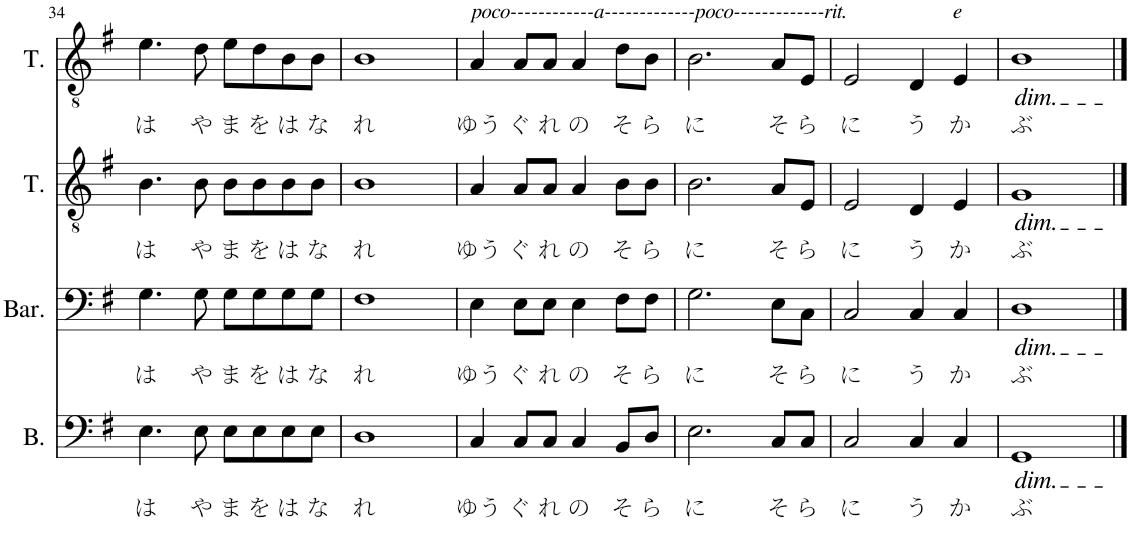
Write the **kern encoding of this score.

**kern	**text	**kern	**text	**kern	**text	**kern	**text
*part4	*part4	*part3	*part3	*part2	*part2	*part1	*part1
*staff4	*staff4	*staff3	*staff3	*staff2	*staff2	*staff1	*staff1
*I"バス	*	*I"バリトン	*	*I"テナー2	*	*I"テナー1	*
!!LO:PB:g=z
*clefF4	*	*clefF4	*	*clefGv2	*	*clefGv2	*
*k[f#]	*	*k[f#]	*	*k[f#]	*	*k[f#]	*
*M4/4	*	*M4/4	*	*M4/4	*	*M4/4	*
*met(c)	*	*met(c)	*	*met(c)	*	*met(c)	*
=34	=34	=34	=34	=34	=34	=34	=34
!	!LO:LY:b	!	!LO:LY:b	!	!LO:LY:b	!	!LO:LY:b
4.E\	は	4.G\	は	4.B\	は	4.e\	は
!	!LO:LY:b	!	!LO:LY:b	!	!LO:LY:b	!	!LO:LY:b
8E\	や	8G\	や	8B\	や	8d\	や
!	!LO:LY:b	!	!LO:LY:b	!	!LO:LY:b	!	!LO:LY:b
8E\L	ま	8G\L	ま	8B\L	ま	8e\L	ま
!	!LO:LY:b	!	!LO:LY:b	!	!LO:LY:b	!	!LO:LY:b
8E\	を	8G\	を	8B\	を	8d\	を
!	!LO:LY:b	!	!LO:LY:b	!	!LO:LY:b	!	!LO:LY:b
8E\	は	8G\	は	8B\	は	8B\	は
!	!LO:LY:b	!	!LO:LY:b	!	!LO:LY:b	!	!LO:LY:b
8E\J	な	8G\J	な	8B\J	な	8B\J	な
=35	=35	=35	=35	=35	=35	=35	=35
!	!LO:LY:b	!	!LO:LY:b	!	!LO:LY:b	!	!LO:LY:b
1D	れ	1F#	れ	1B	れ	1B	れ
=36	=36	=36	=36	=36	=36	=36	=36
!	!	!	!	!	!	!LO:TX:a:i:t=poco------------a-------------poco-------------rit.	!
!	!LO:LY:b	!	!LO:LY:b	!	!LO:LY:b	!	!LO:LY:b
4C/	ゆう	4E\	ゆう	4A/	ゆう	4A/	ゆう
!	!LO:LY:b	!	!LO:LY:b	!	!LO:LY:b	!	!LO:LY:b
8C/L	ぐ	8E\L	ぐ	8A/L	ぐ	8A/L	ぐ
!	!LO:LY:b	!	!LO:LY:b	!	!LO:LY:b	!	!LO:LY:b
8C/J	れ	8E\J	れ	8A/J	れ	8A/J	れ
!	!LO:LY:b	!	!LO:LY:b	!	!LO:LY:b	!	!LO:LY:b
4C/	の	4E\	の	4A/	の	4A/	の
!	!LO:LY:b	!	!LO:LY:b	!	!LO:LY:b	!	!LO:LY:b
8BB/L	そ	8F#\L	そ	8B\L	そ	8d\L	そ
!	!LO:LY:b	!	!LO:LY:b	!	!LO:LY:b	!	!LO:LY:b
8D/J	ら	8F#\J	ら	8B\J	ら	8B\J	ら
=37	=37	=37	=37	=37	=37	=37	=37
!	!LO:LY:b	!	!LO:LY:b	!	!LO:LY:b	!	!LO:LY:b
2.E\	に	2.G\	に	2.B\	に	2.B\	に
!	!LO:LY:b	!	!LO:LY:b	!	!LO:LY:b	!	!LO:LY:b
8C/L	そ	8E\L	そ	8A/L	そ	8A/L	そ
!	!LO:LY:b	!	!LO:LY:b	!	!LO:LY:b	!	!LO:LY:b
8C/J	ら	8C\J	ら	8E/J	ら	8E/J	ら
=38	=38	=38	=38	=38	=38	=38	=38
!	!LO:LY:b	!	!LO:LY:b	!	!LO:LY:b	!	!LO:LY:b
2C/	に	2C/	に	2E/	に	2E/	に
!	!LO:LY:b	!	!LO:LY:b	!	!LO:LY:b	!	!LO:LY:b
4C/	う	4C/	う	4D/	う	4D/	う
!	!	!	!	!	!	!LO:TX:a:i:t=e	!
!	!LO:LY:b	!	!LO:LY:b	!	!LO:LY:b	!	!LO:LY:b
4C/	か	4C/	か	4E/	か	4E/	か
=39	=39	=39	=39	=39	=39	=39	=39
!	!	!	!	!	!	!LO:TX:b:i:t=dim.	!
!	!	!	!	!LO:TX:b:i:t=dim.	!	!	!
!	!	!LO:TX:b:i:t=dim.	!	!	!	!	!
!LO:TX:b:i:t=dim.	!	!	!	!	!	!	!
!	!LO:LY:b	!	!LO:LY:b	!	!LO:LY:b	!	!LO:LY:b
1GG	ぶ	1D	ぶ	1G	ぶ	1B	ぶ
==	==	==	==	==	==	==	==
*-	*-	*-	*-	*-	*-	*-	*-
